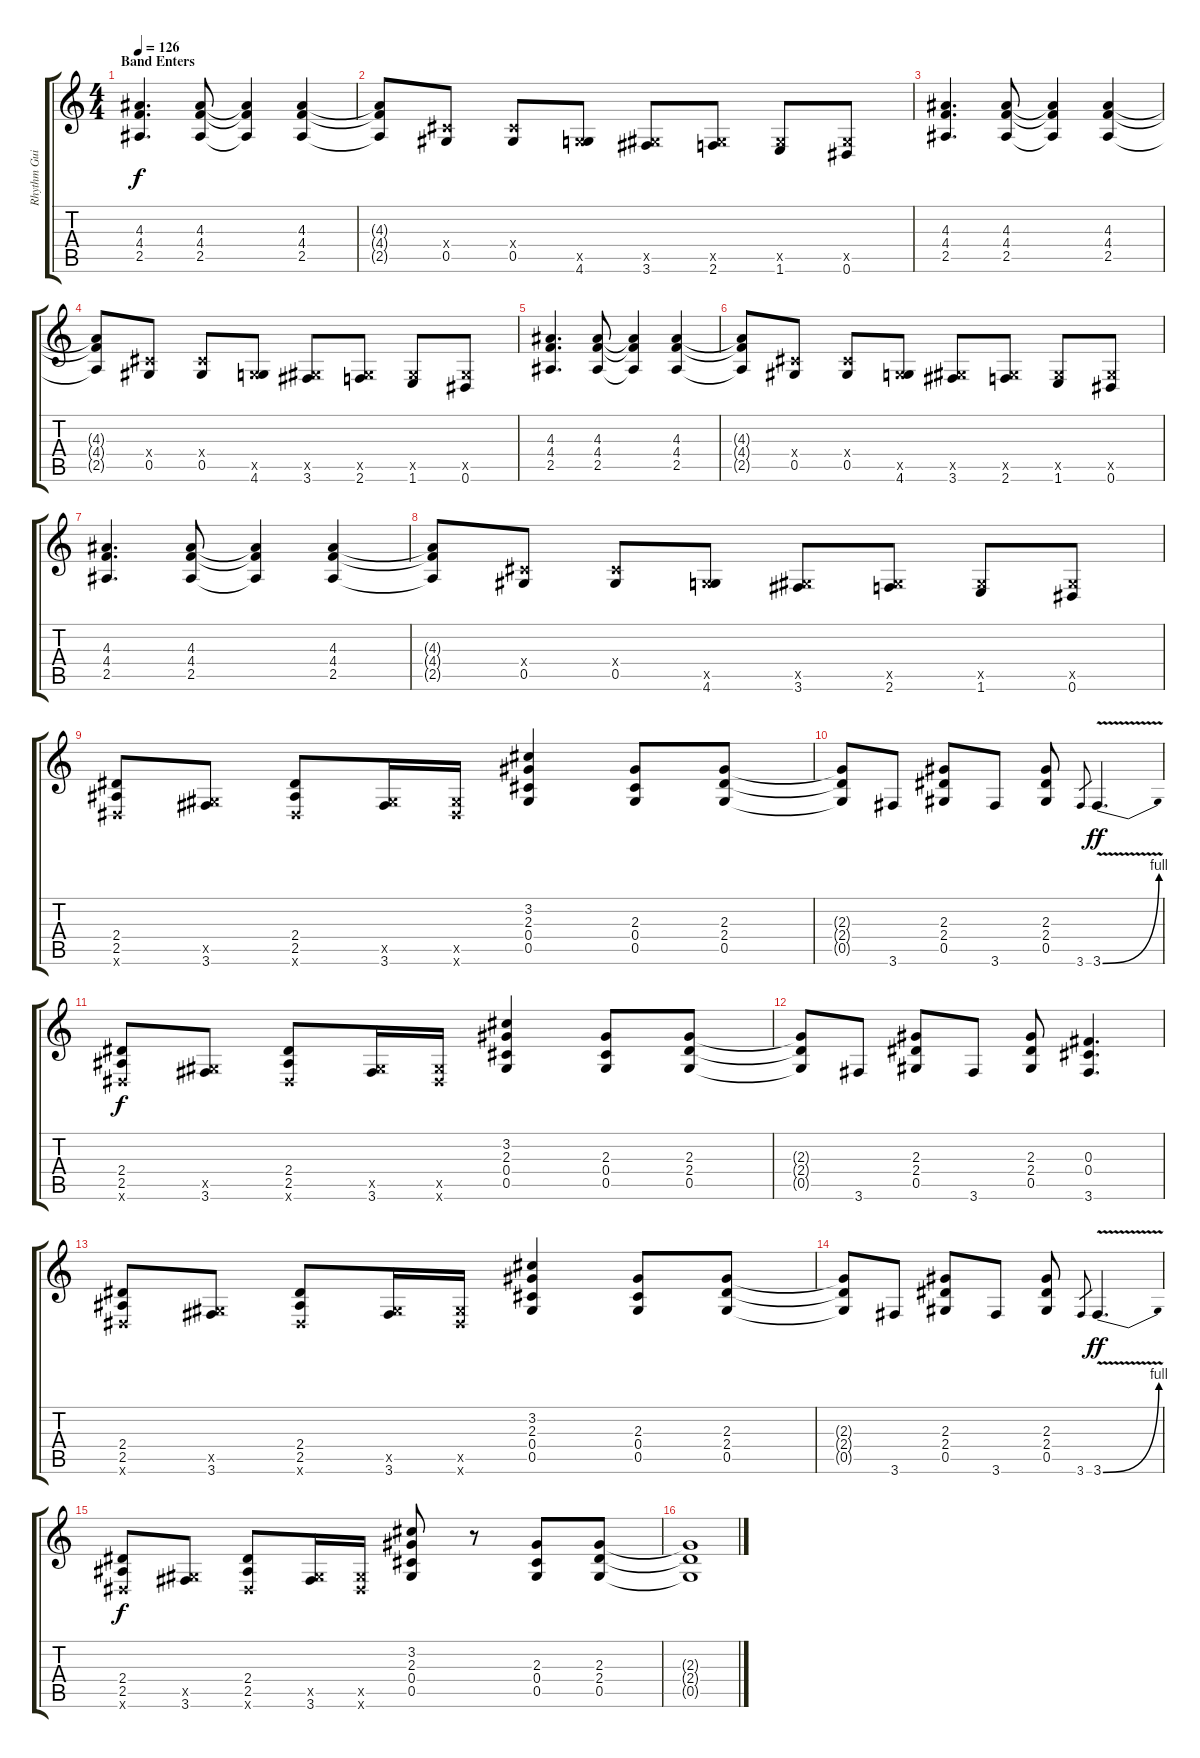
\track ("Rhythm Guitar 1" "Rhythm Gui") {instrument overdrivenguitar}
\staff {score tabs}
\tuning (Eb4 Bb3 Gb3 Db3 Ab2 Eb2) {hide}
\ts (4 4)
\section ("" "Band Enters")
\tempo 126
\clef g2
\ks c
(4.3 4.4 2.5).4{d dy f} (4.3 4.4 2.5).8 (4.3{t} 4.4{t} 2.5{t}).4 (4.3 4.4 2.5).4 |
(4.3{t} 4.4{t} 2.5{t}).8 (0.4{x} 0.5).8 (0.4{x} 0.5).8 (0.5{x} 4.6).8 (0.5{x} 3.6).8 (0.5{x} 2.6).8 (0.5{x} 1.6).8 (0.5{x} 0.6).8 |
(4.3 4.4 2.5).4{d} (4.3 4.4 2.5).8 (4.3{t} 4.4{t} 2.5{t}).4 (4.3 4.4 2.5).4 |
(4.3{t} 4.4{t} 2.5{t}).8 (0.4{x} 0.5).8 (0.4{x} 0.5).8 (0.5{x} 4.6).8 (0.5{x} 3.6).8 (0.5{x} 2.6).8 (0.5{x} 1.6).8 (0.5{x} 0.6).8 |
(4.3 4.4 2.5).4{d} (4.3 4.4 2.5).8 (4.3{t} 4.4{t} 2.5{t}).4 (4.3 4.4 2.5).4 |
(4.3{t} 4.4{t} 2.5{t}).8 (0.4{x} 0.5).8 (0.4{x} 0.5).8 (0.5{x} 4.6).8 (0.5{x} 3.6).8 (0.5{x} 2.6).8 (0.5{x} 1.6).8 (0.5{x} 0.6).8 |
(4.3 4.4 2.5).4{d} (4.3 4.4 2.5).8 (4.3{t} 4.4{t} 2.5{t}).4 (4.3 4.4 2.5).4 |
(4.3{t} 4.4{t} 2.5{t}).8 (0.4{x} 0.5).8 (0.4{x} 0.5).8 (0.5{x} 4.6).8 (0.5{x} 3.6).8 (0.5{x} 2.6).8 (0.5{x} 1.6).8 (0.5{x} 0.6).8 |
(2.4 2.5 0.6{x}).8 (0.5{x} 3.6).8 (2.4 2.5 0.6{x}).8 (0.5{x} 3.6).16 (0.5{x} 0.6{x}).16 (3.2 2.3 0.4 0.5).4 (2.3 0.4 0.5).8 (2.3 2.4 0.5).8 |
(2.3{t} 2.4{t} 0.5{t}).8 3.6.8 (2.3 2.4 0.5).8 3.6.8 (2.3 2.4 0.5).8 3.6.8{gr} 3.6{be (bend 0 0 60 4) v}.4{d dy ff} |
(2.4 2.5 0.6{x}).8{dy f} (0.5{x} 3.6).8 (2.4 2.5 0.6{x}).8 (0.5{x} 3.6).16 (0.5{x} 0.6{x}).16 (3.2 2.3 0.4 0.5).4 (2.3 0.4 0.5).8 (2.3 2.4 0.5).8 |
(2.3{t} 2.4{t} 0.5{t}).8 3.6.8 (2.3 2.4 0.5).8 3.6.8 (2.3 2.4 0.5).8 (0.3 0.4 3.6).4{d} |
(2.4 2.5 0.6{x}).8 (0.5{x} 3.6).8 (2.4 2.5 0.6{x}).8 (0.5{x} 3.6).16 (0.5{x} 0.6{x}).16 (3.2 2.3 0.4 0.5).4 (2.3 0.4 0.5).8 (2.3 2.4 0.5).8 |
(2.3{t} 2.4{t} 0.5{t}).8 3.6.8 (2.3 2.4 0.5).8 3.6.8 (2.3 2.4 0.5).8 3.6.8{gr} 3.6{be (bend 0 0 60 4) v}.4{d dy ff} |
(2.4 2.5 0.6{x}).8{dy f} (0.5{x} 3.6).8 (2.4 2.5 0.6{x}).8 (0.5{x} 3.6).16 (0.5{x} 0.6{x}).16 (3.2 2.3 0.4 0.5).8 r.8 (2.3 0.4 0.5).8 (2.3 2.4 0.5).8 |
(2.3{t} 2.4{t} 0.5{t}).1
